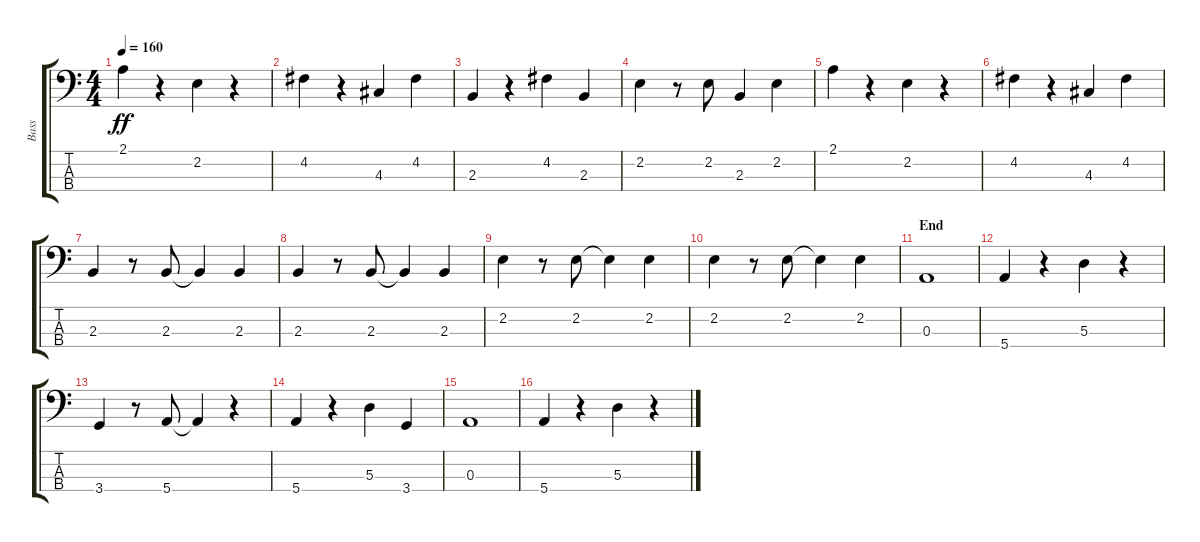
\track ("Bass" "Bass") {instrument electricguitarmuted}
\staff {score tabs}
\tuning (G2 D2 A1 E1) {hide}
\ts (4 4)
\tempo 160
\clef f4
\ks c
2.1.4{dy ff} r.4 2.2.4 r.4 |
4.2.4 r.4 4.3.4 4.2.4 |
2.3.4 r.4 4.2.4 2.3.4 |
2.2.4 r.8 2.2.8 2.3.4 2.2.4 |
2.1.4 r.4 2.2.4 r.4 |
4.2.4 r.4 4.3.4 4.2.4 |
2.3.4 r.8 2.3.8 2.3{t}.4 2.3.4 |
2.3.4 r.8 2.3.8 2.3{t}.4 2.3.4 |
2.2.4 r.8 2.2.8 2.2{t}.4 2.2.4 |
2.2.4 r.8 2.2.8 2.2{t}.4 2.2.4 |
\section ("" "End")
0.3.1 |
5.4.4 r.4 5.3.4 r.4 |
3.4.4 r.8 5.4.8 5.4{t}.4 r.4 |
5.4.4 r.4 5.3.4 3.4.4 |
0.3.1 |
5.4.4 r.4 5.3.4 r.4
